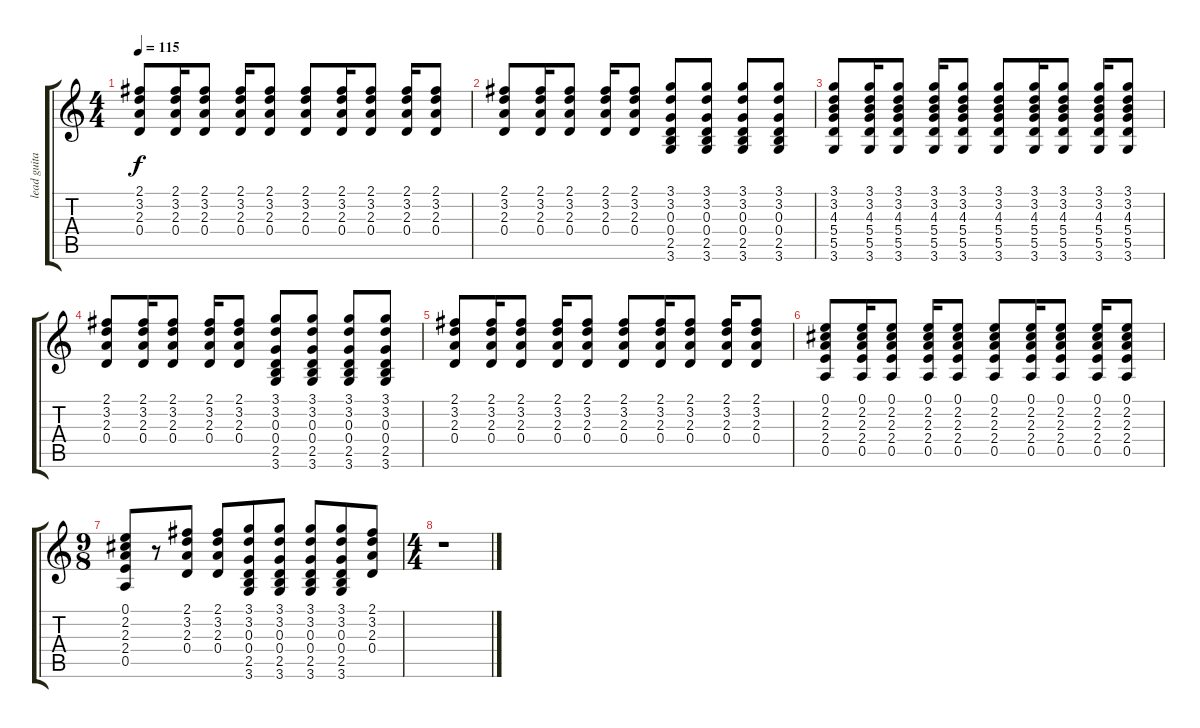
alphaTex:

\track ("lead guitar - breiti" "lead guita") {instrument distortionguitar}
\staff {score tabs}
\tuning (E4 B3 G3 D3 A2 E2) {hide}
\ts (4 4)
\tempo 115
\clef g2
\ks c
(2.1 3.2 2.3 0.4).8{dy f} (2.1 3.2 2.3 0.4).16 (2.1 3.2 2.3 0.4).8 (2.1 3.2 2.3 0.4).16 (2.1 3.2 2.3 0.4).8 (2.1 3.2 2.3 0.4).8 (2.1 3.2 2.3 0.4).16 (2.1 3.2 2.3 0.4).8 (2.1 3.2 2.3 0.4).16 (2.1 3.2 2.3 0.4).8 |
(2.1 3.2 2.3 0.4).8 (2.1 3.2 2.3 0.4).16 (2.1 3.2 2.3 0.4).8 (2.1 3.2 2.3 0.4).16 (2.1 3.2 2.3 0.4).8 (3.1 3.2 0.3 0.4 2.5 3.6).8 (3.1 3.2 0.3 0.4 2.5 3.6).8 (3.1 3.2 0.3 0.4 2.5 3.6).8 (3.1 3.2 0.3 0.4 2.5 3.6).8 |
(3.1 3.2 4.3 5.4 5.5 3.6).8 (3.1 3.2 4.3 5.4 5.5 3.6).16 (3.1 3.2 4.3 5.4 5.5 3.6).8 (3.1 3.2 4.3 5.4 5.5 3.6).16 (3.1 3.2 4.3 5.4 5.5 3.6).8 (3.1 3.2 4.3 5.4 5.5 3.6).8 (3.1 3.2 4.3 5.4 5.5 3.6).16 (3.1 3.2 4.3 5.4 5.5 3.6).8 (3.1 3.2 4.3 5.4 5.5 3.6).16 (3.1 3.2 4.3 5.4 5.5 3.6).8 |
(2.1 3.2 2.3 0.4).8 (2.1 3.2 2.3 0.4).16 (2.1 3.2 2.3 0.4).8 (2.1 3.2 2.3 0.4).16 (2.1 3.2 2.3 0.4).8 (3.1 3.2 0.3 0.4 2.5 3.6).8 (3.1 3.2 0.3 0.4 2.5 3.6).8 (3.1 3.2 0.3 0.4 2.5 3.6).8 (3.1 3.2 0.3 0.4 2.5 3.6).8 |
(2.1 3.2 2.3 0.4).8 (2.1 3.2 2.3 0.4).16 (2.1 3.2 2.3 0.4).8 (2.1 3.2 2.3 0.4).16 (2.1 3.2 2.3 0.4).8 (2.1 3.2 2.3 0.4).8 (2.1 3.2 2.3 0.4).16 (2.1 3.2 2.3 0.4).8 (2.1 3.2 2.3 0.4).16 (2.1 3.2 2.3 0.4).8 |
(0.1 2.2 2.3 2.4 0.5).8 (0.1 2.2 2.3 2.4 0.5).16 (0.1 2.2 2.3 2.4 0.5).8 (0.1 2.2 2.3 2.4 0.5).16 (0.1 2.2 2.3 2.4 0.5).8 (0.1 2.2 2.3 2.4 0.5).8 (0.1 2.2 2.3 2.4 0.5).16 (0.1 2.2 2.3 2.4 0.5).8 (0.1 2.2 2.3 2.4 0.5).16 (0.1 2.2 2.3 2.4 0.5).8 |
\ts (9 8)
(0.1 2.2 2.3 2.4 0.5).8 r.8 (2.1 3.2 2.3 0.4).8 (2.1 3.2 2.3 0.4).8 (3.1 3.2 0.3 0.4 2.5 3.6).8 (3.1 3.2 0.3 0.4 2.5 3.6).8 (3.1 3.2 0.3 0.4 2.5 3.6).8 (3.1 3.2 0.3 0.4 2.5 3.6).8 (2.1 3.2 2.3 0.4).8 |
\ts (4 4)
r.1
